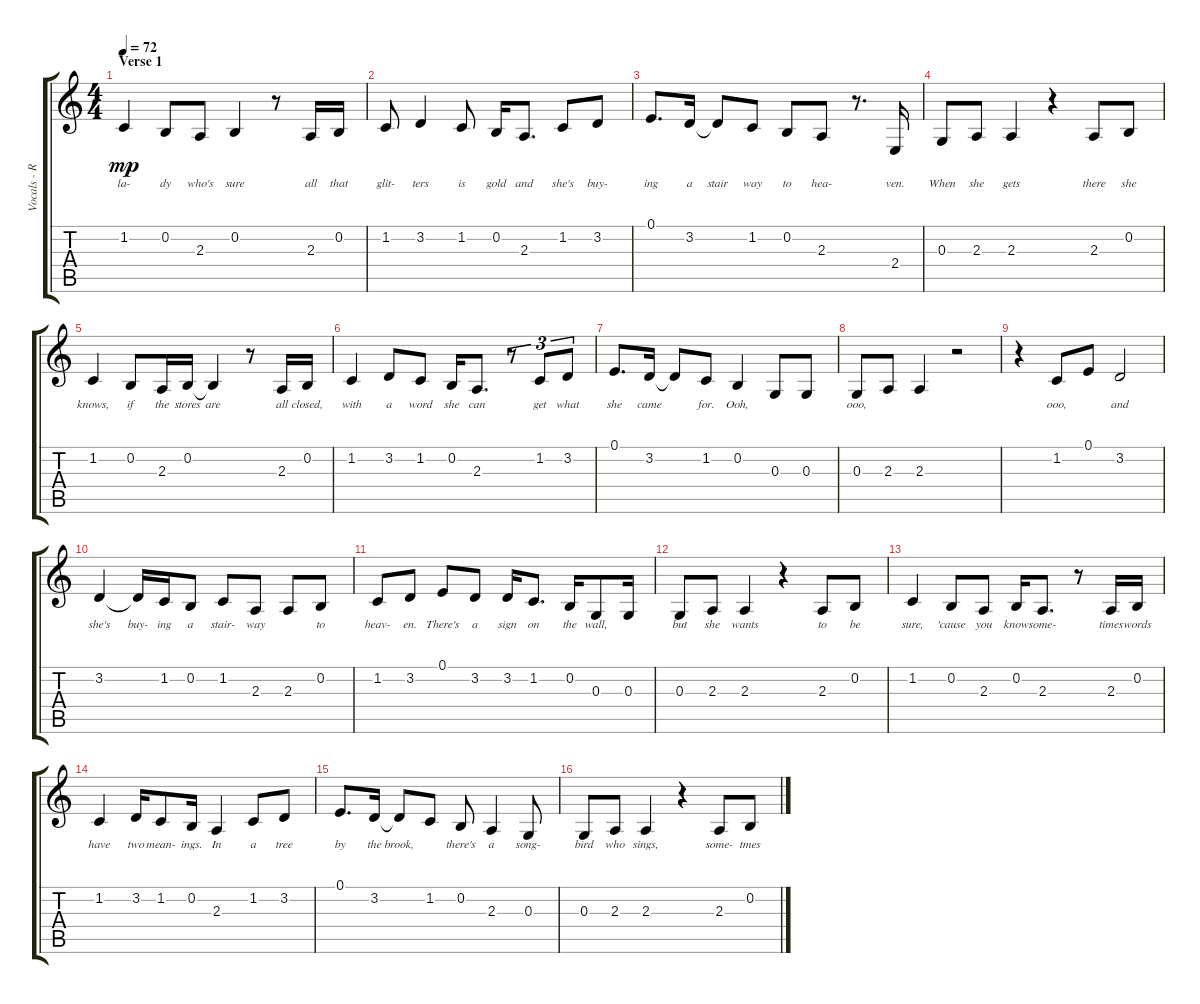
\track ("Vocals - R. Plant" "Vocals - R") {instrument acousticgrandpiano}
\staff {score tabs}
\tuning (E4 B3 G3 D3 A2 E2) {hide}
\ts (4 4)
\section ("" "Verse 1")
\tempo 72
\clef g2
\ks c
1.2.4{lyrics (0 "la-") lyrics (1 "") lyrics (2 "") lyrics (3 "") lyrics (4 "") dy mp} 0.2.8{lyrics (0 "dy") lyrics (1 "") lyrics (2 "") lyrics (3 "") lyrics (4 "")} 2.3.8{lyrics (0 "who's") lyrics (1 "") lyrics (2 "") lyrics (3 "") lyrics (4 "")} 0.2.4{lyrics (0 "sure") lyrics (1 "") lyrics (2 "") lyrics (3 "") lyrics (4 "")} r.8 2.3.16{lyrics (0 "all") lyrics (1 "") lyrics (2 "") lyrics (3 "") lyrics (4 "")} 0.2.16{lyrics (0 "that") lyrics (1 "") lyrics (2 "") lyrics (3 "") lyrics (4 "")} |
1.2.8{lyrics (0 "glit-") lyrics (1 "") lyrics (2 "") lyrics (3 "") lyrics (4 "")} 3.2.4{lyrics (0 "ters") lyrics (1 "") lyrics (2 "") lyrics (3 "") lyrics (4 "")} 1.2.8{lyrics (0 "is") lyrics (1 "") lyrics (2 "") lyrics (3 "") lyrics (4 "")} 0.2.16{lyrics (0 "gold") lyrics (1 "") lyrics (2 "") lyrics (3 "") lyrics (4 "")} 2.3.8{d lyrics (0 "and") lyrics (1 "") lyrics (2 "") lyrics (3 "") lyrics (4 "")} 1.2.8{lyrics (0 "she's") lyrics (1 "") lyrics (2 "") lyrics (3 "") lyrics (4 "")} 3.2.8{lyrics (0 "buy-") lyrics (1 "") lyrics (2 "") lyrics (3 "") lyrics (4 "")} |
0.1.8{d lyrics (0 "ing") lyrics (1 "") lyrics (2 "") lyrics (3 "") lyrics (4 "")} 3.2.16{lyrics (0 "a") lyrics (1 "") lyrics (2 "") lyrics (3 "") lyrics (4 "")} 3.2{t}.8{lyrics (0 "stair") lyrics (1 "") lyrics (2 "") lyrics (3 "") lyrics (4 "")} 1.2.8{lyrics (0 "way") lyrics (1 "") lyrics (2 "") lyrics (3 "") lyrics (4 "")} 0.2.8{lyrics (0 "to") lyrics (1 "") lyrics (2 "") lyrics (3 "") lyrics (4 "")} 2.3.8{lyrics (0 "hea-") lyrics (1 "") lyrics (2 "") lyrics (3 "") lyrics (4 "")} r.8{d} 2.4.16{lyrics (0 "ven.") lyrics (1 "") lyrics (2 "") lyrics (3 "") lyrics (4 "")} |
0.3.8{lyrics (0 "When") lyrics (1 "") lyrics (2 "") lyrics (3 "") lyrics (4 "")} 2.3.8{lyrics (0 "she") lyrics (1 "") lyrics (2 "") lyrics (3 "") lyrics (4 "")} 2.3.4{lyrics (0 "gets") lyrics (1 "") lyrics (2 "") lyrics (3 "") lyrics (4 "")} r.4 2.3.8{lyrics (0 "there") lyrics (1 "") lyrics (2 "") lyrics (3 "") lyrics (4 "")} 0.2.8{lyrics (0 "she") lyrics (1 "") lyrics (2 "") lyrics (3 "") lyrics (4 "")} |
1.2.4{lyrics (0 "knows,") lyrics (1 "") lyrics (2 "") lyrics (3 "") lyrics (4 "")} 0.2.8{lyrics (0 "if") lyrics (1 "") lyrics (2 "") lyrics (3 "") lyrics (4 "")} 2.3.16{lyrics (0 "the") lyrics (1 "") lyrics (2 "") lyrics (3 "") lyrics (4 "")} 0.2.16{lyrics (0 "stores") lyrics (1 "") lyrics (2 "") lyrics (3 "") lyrics (4 "")} 0.2{t}.4{lyrics (0 "are") lyrics (1 "") lyrics (2 "") lyrics (3 "") lyrics (4 "")} r.8 2.3.16{lyrics (0 "all") lyrics (1 "") lyrics (2 "") lyrics (3 "") lyrics (4 "")} 0.2.16{lyrics (0 "closed,") lyrics (1 "") lyrics (2 "") lyrics (3 "") lyrics (4 "")} |
1.2.4{lyrics (0 "with") lyrics (1 "") lyrics (2 "") lyrics (3 "") lyrics (4 "")} 3.2.8{lyrics (0 "a") lyrics (1 "") lyrics (2 "") lyrics (3 "") lyrics (4 "")} 1.2.8{lyrics (0 "word") lyrics (1 "") lyrics (2 "") lyrics (3 "") lyrics (4 "")} 0.2.16{lyrics (0 "she") lyrics (1 "") lyrics (2 "") lyrics (3 "") lyrics (4 "")} 2.3.8{d lyrics (0 "can") lyrics (1 "") lyrics (2 "") lyrics (3 "") lyrics (4 "")} r.8{tu (3 2)} 1.2.8{tu (3 2) lyrics (0 "get") lyrics (1 "") lyrics (2 "") lyrics (3 "") lyrics (4 "")} 3.2.8{tu (3 2) lyrics (0 "what") lyrics (1 "") lyrics (2 "") lyrics (3 "") lyrics (4 "")} |
0.1.8{d lyrics (0 "she") lyrics (1 "") lyrics (2 "") lyrics (3 "") lyrics (4 "")} 3.2.16{lyrics (0 "came") lyrics (1 "") lyrics (2 "") lyrics (3 "") lyrics (4 "")} 3.2{t}.8{lyrics (0 "") lyrics (1 "") lyrics (2 "") lyrics (3 "") lyrics (4 "")} 1.2.8{lyrics (0 "for.") lyrics (1 "") lyrics (2 "") lyrics (3 "") lyrics (4 "")} 0.2.4{lyrics (0 "Ooh,") lyrics (1 "") lyrics (2 "") lyrics (3 "") lyrics (4 "")} 0.3.8{lyrics (0 "") lyrics (1 "") lyrics (2 "") lyrics (3 "") lyrics (4 "")} 0.3.8{lyrics (0 "") lyrics (1 "") lyrics (2 "") lyrics (3 "") lyrics (4 "")} |
0.3.8{lyrics (0 "ooo,") lyrics (1 "") lyrics (2 "") lyrics (3 "") lyrics (4 "")} 2.3.8{lyrics (0 "") lyrics (1 "") lyrics (2 "") lyrics (3 "") lyrics (4 "")} 2.3.4{lyrics (0 "") lyrics (1 "") lyrics (2 "") lyrics (3 "") lyrics (4 "")} r.2 |
r.4 1.2.8{lyrics (0 "ooo,") lyrics (1 "") lyrics (2 "") lyrics (3 "") lyrics (4 "")} 0.1.8{lyrics (0 "") lyrics (1 "") lyrics (2 "") lyrics (3 "") lyrics (4 "")} 3.2.2{lyrics (0 "and") lyrics (1 "") lyrics (2 "") lyrics (3 "") lyrics (4 "")} |
3.2.4{lyrics (0 "she's") lyrics (1 "") lyrics (2 "") lyrics (3 "") lyrics (4 "")} 3.2{t}.16{lyrics (0 "buy-") lyrics (1 "") lyrics (2 "") lyrics (3 "") lyrics (4 "")} 1.2.16{lyrics (0 "ing") lyrics (1 "") lyrics (2 "") lyrics (3 "") lyrics (4 "")} 0.2.8{lyrics (0 "a") lyrics (1 "") lyrics (2 "") lyrics (3 "") lyrics (4 "")} 1.2.8{lyrics (0 "stair-") lyrics (1 "") lyrics (2 "") lyrics (3 "") lyrics (4 "")} 2.3.8{lyrics (0 "way") lyrics (1 "") lyrics (2 "") lyrics (3 "") lyrics (4 "")} 2.3.8{lyrics (0 "") lyrics (1 "") lyrics (2 "") lyrics (3 "") lyrics (4 "")} 0.2.8{lyrics (0 "to") lyrics (1 "") lyrics (2 "") lyrics (3 "") lyrics (4 "")} |
1.2.8{lyrics (0 "heav-") lyrics (1 "") lyrics (2 "") lyrics (3 "") lyrics (4 "")} 3.2.8{lyrics (0 "en.") lyrics (1 "") lyrics (2 "") lyrics (3 "") lyrics (4 "")} 0.1.8{lyrics (0 "There's") lyrics (1 "") lyrics (2 "") lyrics (3 "") lyrics (4 "")} 3.2.8{lyrics (0 "a") lyrics (1 "") lyrics (2 "") lyrics (3 "") lyrics (4 "")} 3.2.16{lyrics (0 "sign") lyrics (1 "") lyrics (2 "") lyrics (3 "") lyrics (4 "")} 1.2.8{d lyrics (0 "on") lyrics (1 "") lyrics (2 "") lyrics (3 "") lyrics (4 "")} 0.2.16{lyrics (0 "the") lyrics (1 "") lyrics (2 "") lyrics (3 "") lyrics (4 "")} 0.3.8{lyrics (0 "wall,") lyrics (1 "") lyrics (2 "") lyrics (3 "") lyrics (4 "")} 0.3.16{lyrics (0 "") lyrics (1 "") lyrics (2 "") lyrics (3 "") lyrics (4 "")} |
0.3.8{lyrics (0 "but") lyrics (1 "") lyrics (2 "") lyrics (3 "") lyrics (4 "")} 2.3.8{lyrics (0 "she") lyrics (1 "") lyrics (2 "") lyrics (3 "") lyrics (4 "")} 2.3.4{lyrics (0 "wants") lyrics (1 "") lyrics (2 "") lyrics (3 "") lyrics (4 "")} r.4 2.3.8{lyrics (0 "to") lyrics (1 "") lyrics (2 "") lyrics (3 "") lyrics (4 "")} 0.2.8{lyrics (0 "be") lyrics (1 "") lyrics (2 "") lyrics (3 "") lyrics (4 "")} |
1.2.4{lyrics (0 "sure,") lyrics (1 "") lyrics (2 "") lyrics (3 "") lyrics (4 "")} 0.2.8{lyrics (0 "'cause") lyrics (1 "") lyrics (2 "") lyrics (3 "") lyrics (4 "")} 2.3.8{lyrics (0 "you") lyrics (1 "") lyrics (2 "") lyrics (3 "") lyrics (4 "")} 0.2.16{lyrics (0 "know") lyrics (1 "") lyrics (2 "") lyrics (3 "") lyrics (4 "")} 2.3.8{d lyrics (0 "some-") lyrics (1 "") lyrics (2 "") lyrics (3 "") lyrics (4 "")} r.8 2.3.16{lyrics (0 "times") lyrics (1 "") lyrics (2 "") lyrics (3 "") lyrics (4 "")} 0.2.16{lyrics (0 "words") lyrics (1 "") lyrics (2 "") lyrics (3 "") lyrics (4 "")} |
1.2.4{lyrics (0 "have") lyrics (1 "") lyrics (2 "") lyrics (3 "") lyrics (4 "")} 3.2.16{lyrics (0 "two") lyrics (1 "") lyrics (2 "") lyrics (3 "") lyrics (4 "")} 1.2.8{lyrics (0 "mean-") lyrics (1 "") lyrics (2 "") lyrics (3 "") lyrics (4 "")} 0.2.16{lyrics (0 "ings.") lyrics (1 "") lyrics (2 "") lyrics (3 "") lyrics (4 "")} 2.3.4{lyrics (0 "In") lyrics (1 "") lyrics (2 "") lyrics (3 "") lyrics (4 "")} 1.2.8{lyrics (0 "a") lyrics (1 "") lyrics (2 "") lyrics (3 "") lyrics (4 "")} 3.2.8{lyrics (0 "tree") lyrics (1 "") lyrics (2 "") lyrics (3 "") lyrics (4 "")} |
0.1.8{d lyrics (0 "by") lyrics (1 "") lyrics (2 "") lyrics (3 "") lyrics (4 "")} 3.2.16{lyrics (0 "the") lyrics (1 "") lyrics (2 "") lyrics (3 "") lyrics (4 "")} 3.2{t}.8{lyrics (0 "brook,") lyrics (1 "") lyrics (2 "") lyrics (3 "") lyrics (4 "")} 1.2.8{lyrics (0 "") lyrics (1 "") lyrics (2 "") lyrics (3 "") lyrics (4 "")} 0.2.8{lyrics (0 "there's") lyrics (1 "") lyrics (2 "") lyrics (3 "") lyrics (4 "")} 2.3.4{lyrics (0 "a") lyrics (1 "") lyrics (2 "") lyrics (3 "") lyrics (4 "")} 0.3.8{lyrics (0 "song-") lyrics (1 "") lyrics (2 "") lyrics (3 "") lyrics (4 "")} |
0.3.8{lyrics (0 "bird") lyrics (1 "") lyrics (2 "") lyrics (3 "") lyrics (4 "")} 2.3.8{lyrics (0 "who") lyrics (1 "") lyrics (2 "") lyrics (3 "") lyrics (4 "")} 2.3.4{lyrics (0 "sings,") lyrics (1 "") lyrics (2 "") lyrics (3 "") lyrics (4 "")} r.4 2.3.8{lyrics (0 "some-") lyrics (1 "") lyrics (2 "") lyrics (3 "") lyrics (4 "")} 0.2.8{lyrics (0 "tmes") lyrics (1 "") lyrics (2 "") lyrics (3 "") lyrics (4 "")}
